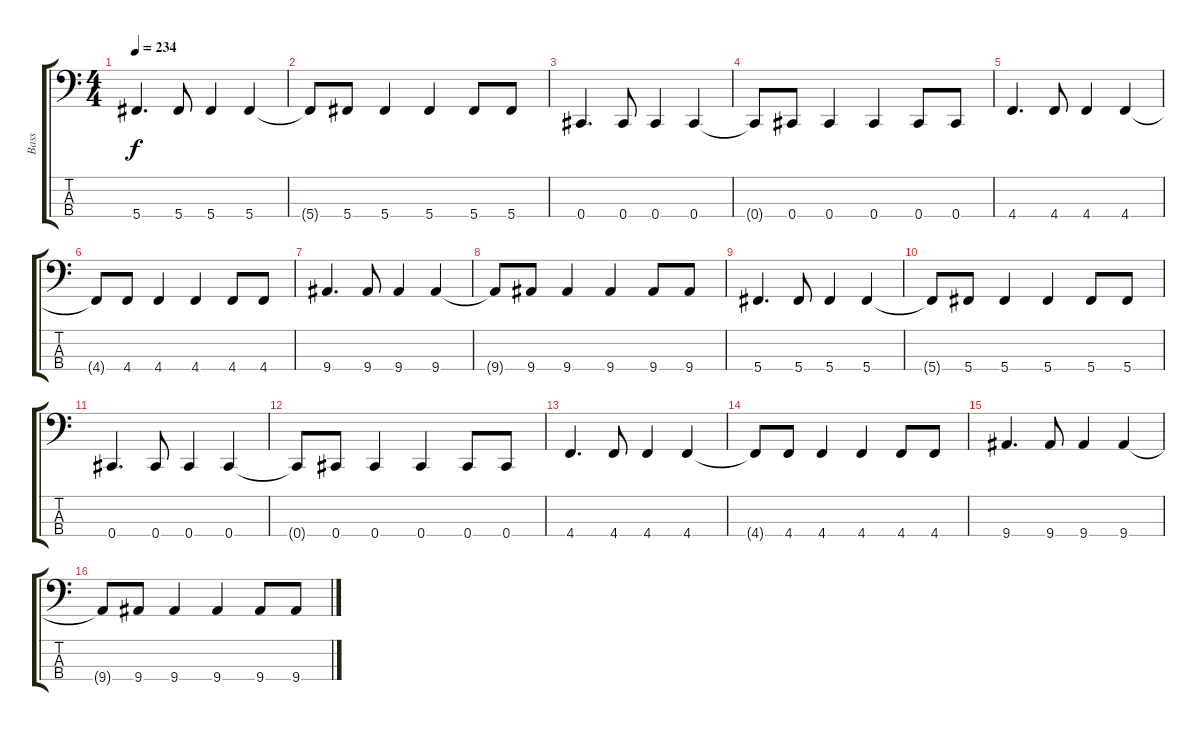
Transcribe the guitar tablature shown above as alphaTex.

\track ("Bass" "Bass") {instrument electricbasspick}
\staff {score tabs}
\tuning (Gb2 Db2 Ab1 Db1) {hide}
\ts (4 4)
\tempo 234
\clef f4
\ks c
5.4.4{d dy f} 5.4.8 5.4.4 5.4.4 |
5.4{t}.8 5.4.8 5.4.4 5.4.4 5.4.8 5.4.8 |
0.4.4{d} 0.4.8 0.4.4 0.4.4 |
0.4{t}.8 0.4.8 0.4.4 0.4.4 0.4.8 0.4.8 |
4.4.4{d} 4.4.8 4.4.4 4.4.4 |
4.4{t}.8 4.4.8 4.4.4 4.4.4 4.4.8 4.4.8 |
9.4.4{d} 9.4.8 9.4.4 9.4.4 |
9.4{t}.8 9.4.8 9.4.4 9.4.4 9.4.8 9.4.8 |
5.4.4{d} 5.4.8 5.4.4 5.4.4 |
5.4{t}.8 5.4.8 5.4.4 5.4.4 5.4.8 5.4.8 |
0.4.4{d} 0.4.8 0.4.4 0.4.4 |
0.4{t}.8 0.4.8 0.4.4 0.4.4 0.4.8 0.4.8 |
4.4.4{d} 4.4.8 4.4.4 4.4.4 |
4.4{t}.8 4.4.8 4.4.4 4.4.4 4.4.8 4.4.8 |
9.4.4{d} 9.4.8 9.4.4 9.4.4 |
9.4{t}.8 9.4.8 9.4.4 9.4.4 9.4.8 9.4.8
